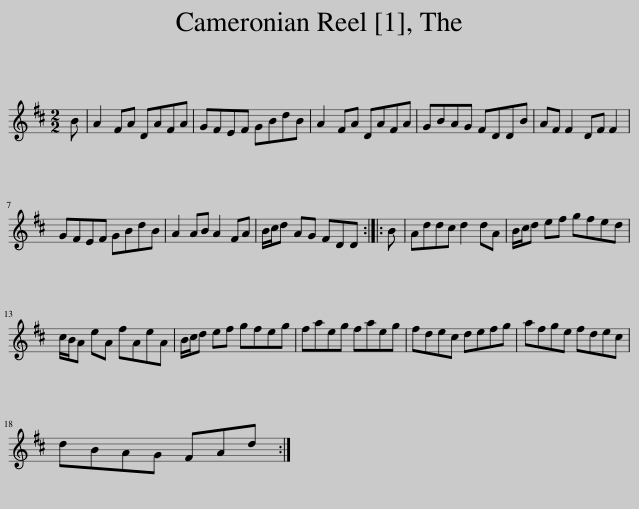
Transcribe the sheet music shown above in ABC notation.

X:1
L:1/8
M:2/2
I:linebreak $
K:D
V:1 treble
V:1
 B | A2 FA DAFA | GFEF GBdB | A2 FA DAFA | GBAG FDDB | %5
 AF F2 DF F2 |$ GFEF GBdB | A2 AB A2 FA | B/c/d AG FDD :: B | %10
 Addc d2 dA | B/c/d ef gfed |$ c/B/A eA fAeA | B/c/d ef gfeg | faeg faeg | %15
 fdec defg | afge fdec |$ dBAG FAd :| %18
